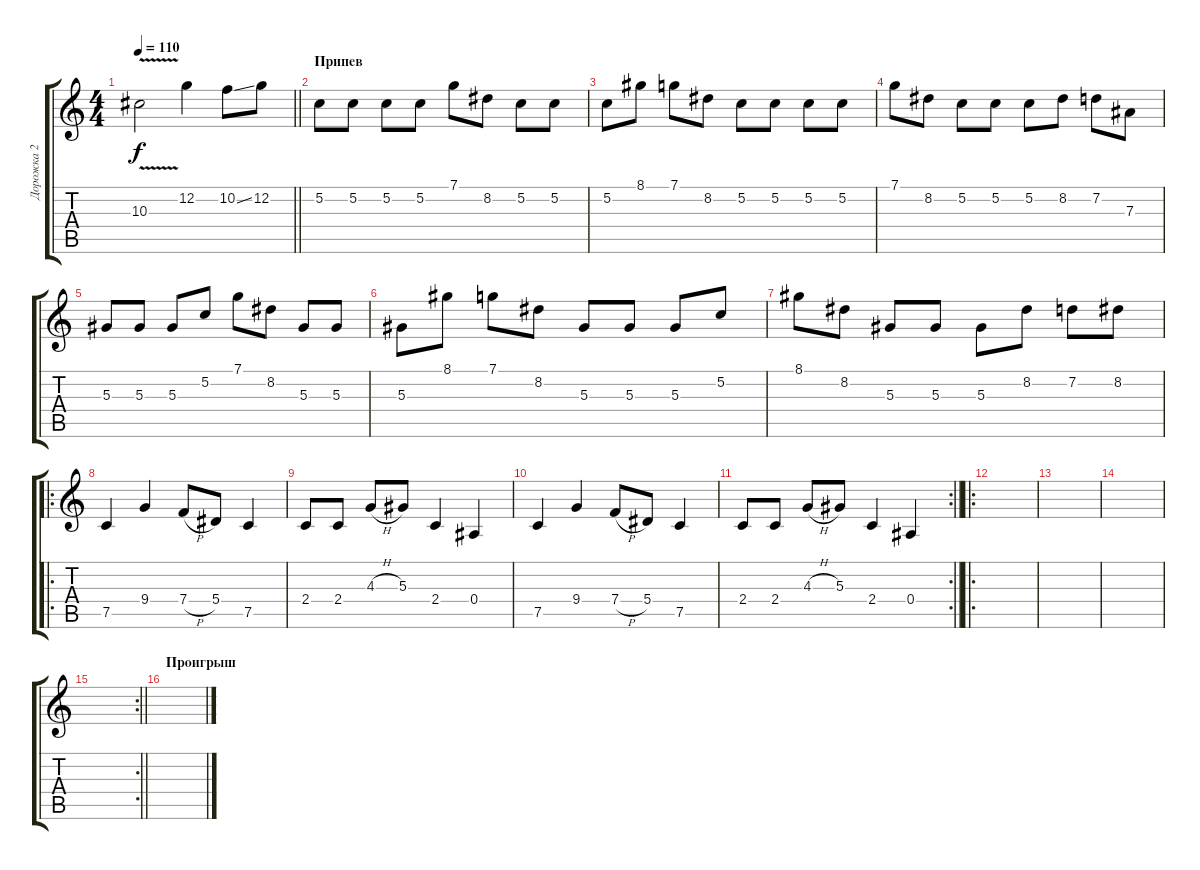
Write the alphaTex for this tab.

\track ("Дорожка 2" "Дорожка 2") {instrument overdrivenguitar}
\staff {score tabs}
\tuning (C4 G3 Eb3 Bb2 F2 C2) {hide}
\ts (4 4)
\tempo 110
\clef g2
\barLineRight lightlight
\ks c
10.3{v}.2{dy f} 12.2.4 10.2{ss}.8 12.2.8 |
\section ("" "Припев")
5.2.8 5.2.8 5.2.8 5.2.8 7.1.8 8.2.8 5.2.8 5.2.8 |
5.2.8 8.1.8 7.1.8 8.2.8 5.2.8 5.2.8 5.2.8 5.2.8 |
7.1.8 8.2.8 5.2.8 5.2.8 5.2.8 8.2.8 7.2.8 7.3.8 |
5.3.8 5.3.8 5.3.8 5.2.8 7.1.8 8.2.8 5.3.8 5.3.8 |
5.3.8 8.1.8 7.1.8 8.2.8 5.3.8 5.3.8 5.3.8 5.2.8 |
8.1.8 8.2.8 5.3.8 5.3.8 5.3.8 8.2.8 7.2.8 8.2.8 |
\ro
7.5.4 9.4.4 7.4{h}.8 5.4.8 7.5.4 |
2.4.8 2.4.8 4.3{h}.8 5.3.8 2.4.4 0.4.4 |
7.5.4 9.4.4 7.4{h}.8 5.4.8 7.5.4 |
\rc 2
\barLineRight lightlight
2.4.8 2.4.8 4.3{h}.8 5.3.8 2.4.4 0.4.4 |
\ro
|
|
|
\rc 2
\barLineRight lightlight
|
\section ("" "Проигрыш")
